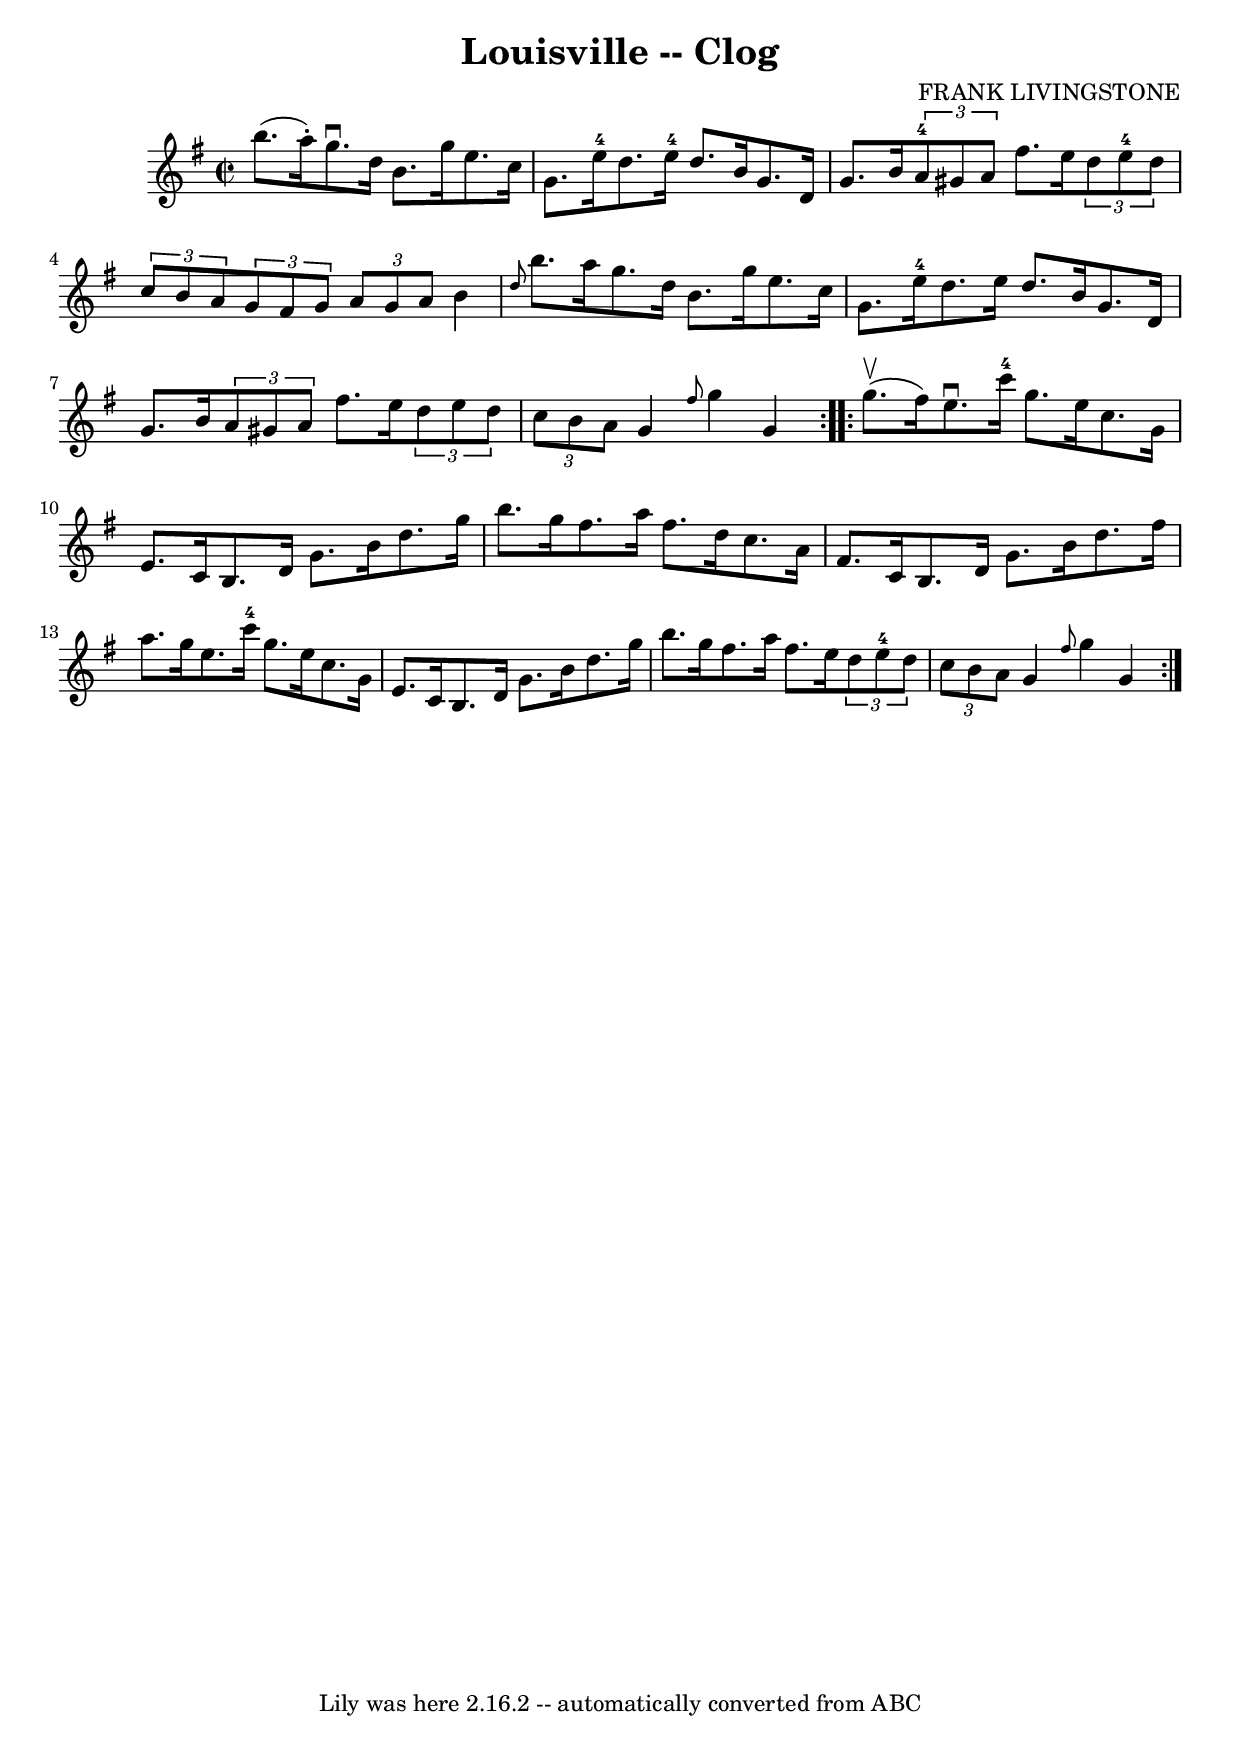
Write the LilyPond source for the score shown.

\version "2.16.2"
\include "Mammoth.ily"
\header {
	%% book = "Ryan's Mammoth Collection"
	composer = "FRANK LIVINGSTONE"
	crossRefNumber = "1"
	footnotes = "\\\\157 934"
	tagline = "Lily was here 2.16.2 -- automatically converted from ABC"
	title = "Louisville -- Clog"
}
voicedefault =  {


\repeat volta 2 {
\override Staff.TimeSignature #'style = #'C
 \time 2/2 
\key g \major b''8. (a''16 -.) |
 g''8.^\downbow   
d''16 b'8. g''16 e''8. c''16 g'8. e''16-4   |
   
d''8. e''16-4 d''8. b'16 g'8. d'16 g'8. b'16    |
 
    \times 2/3 { a'8-4 gis'8 a'8  } fis''8. e''16    
\times 2/3 { d''8 e''8-4 d''8  }   \times 2/3 { c''8 b'8 a'8  
}   |
   \times 2/3 { g'8 fis'8 g'8  }   \times 2/3 { a'8    
g'8 a'8  } b'4  \grace { d''8  } b''8. a''16    |
 g''8. 
 d''16 b'8. g''16 e''8. c''16 g'8. e''16-4   |
   
d''8. e''16 d''8. b'16 g'8. d'16 g'8. b'16    |
   
\times 2/3 { a'8 gis'8 a'8  } fis''8. e''16    \times 2/3 { d''8 
 e''8 d''8  } \times 2/3 { c''8 b'8 a'8  }   |
 g'4  
\grace { fis''8  } g''4 g'4  }     \repeat volta 2 { g''8.^\upbow(
fis''16) |
 e''8.^\downbow c'''16-4 g''8. e''16    
c''8. g'16 e'8. c'16    |
 b8. d'16 g'8. b'16    
d''8. g''16 b''8. g''16    |
 fis''8. a''16 fis''8.    
d''16 c''8. a'16 fis'8. c'16    |
 b8. d'16 g'8.    
b'16 d''8. fis''16 a''8. g''16    |
 e''8. c'''16-4 
 g''8. e''16 c''8. g'16 e'8. c'16    |
 b8. d'16    
g'8. b'16 d''8. g''16 b''8. g''16    |
 fis''8. a''16 
 fis''8. e''16    \times 2/3 { d''8 e''8-4 d''8  }   
\times 2/3 { c''8 b'8 a'8  }   |
 g'4  \grace { fis''8  }  
 g''4 g'4  }   
}

\score{
    <<

	\context Staff="default"
	{
	    \voicedefault 
	}

    >>
	\layout {
	}
	\midi {}
}
